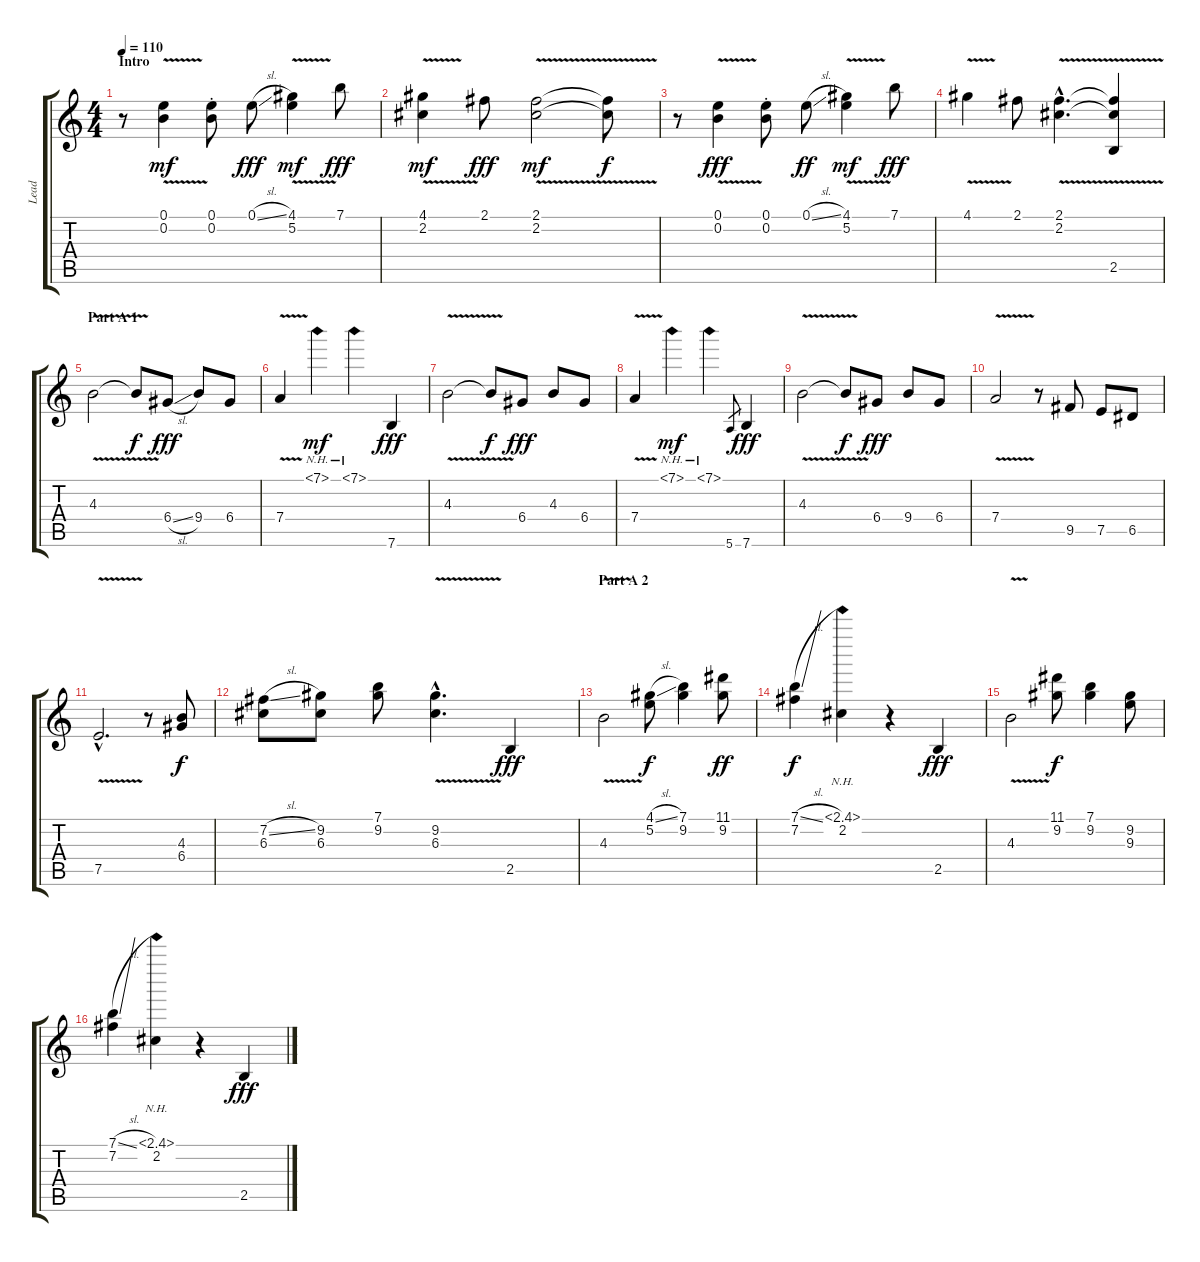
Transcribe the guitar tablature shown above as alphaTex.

\track ("Lead" "Lead") {instrument acousticguitarnylon}
\staff {score tabs}
\tuning (E4 B3 G3 D3 A2 E2) {hide}
\ts (4 4)
\section ("" "Intro")
\tempo 110
\clef g2
\ks c
r.8{dy mf volume 16 instrument electricguitarjazz} (0.1{v} 0.2).4 (0.1{st} 0.2{st}).8 0.1{sl}.8{dy fff} (4.1 5.2{v}).4{dy mf} 7.1.8{dy fff} |
(4.1{v} 2.2).4{dy mf} 2.1.8{dy fff} (2.1{v} 2.2).2{dy mf} (2.1{t} 2.2{t}).8{dy f} |
r.8 (0.1{v} 0.2).4{dy fff} (0.1{st} 0.2).8 0.1{sl}.8{dy ff} (4.1 5.2{v}).4{dy mf} 7.1.8{dy fff} |
4.1{v}.4 2.1.8 (2.1{v hac} 2.2{hac}).4{d} (2.1{t} 2.2{t} 2.5).4{instrument electricguitarjazz} |
\section ("" "Part A 1")
4.3{v}.2 4.3{t}.8{dy f} 6.4{sl}.8{dy fff} 9.4.8 6.4.8 |
7.4{v}.4 7.1{nh}.4{dy mf} 7.1{nh}.4 7.6.4{dy fff} |
4.3{v}.2 4.3{t}.8{dy f} 6.4.8{dy fff} 4.3.8 6.4.8 |
7.4{v}.4 7.1{nh}.4{dy mf} 7.1{nh}.4 5.6.8{gr} 7.6.4{dy fff} |
4.3{v}.2 4.3{t}.8{dy f} 6.4.8{dy fff} 9.4.8 6.4.8 |
7.4{v}.2 r.8 9.5.8 7.5.8 6.5.8 |
7.5{v hac}.2{d} r.8 (4.3 6.4).8{dy f} |
(7.2{sl} 6.3).8 (9.2 6.3).8 (7.1 9.2).8 (9.2{v hac} 6.3{hac}).4{d} 2.5.4{dy fff instrument acousticguitarnylon} |
\section ("" "Part A 2")
4.3{v}.2 (4.1{sl} 5.2).8{dy f} (7.1 9.2).4 (11.1 9.2).8{dy ff} |
(7.1{sl} 7.2).4{dy f} (2.1{nh} 2.2).4 r.4 2.5.4{dy fff} |
4.3{v}.2 (11.1 9.2).8{dy f} (7.1 9.2).4 (9.2 9.3).8 |
(7.1{sl} 7.2).4 (2.1{nh} 2.2).4 r.4 2.5.4{dy fff}
